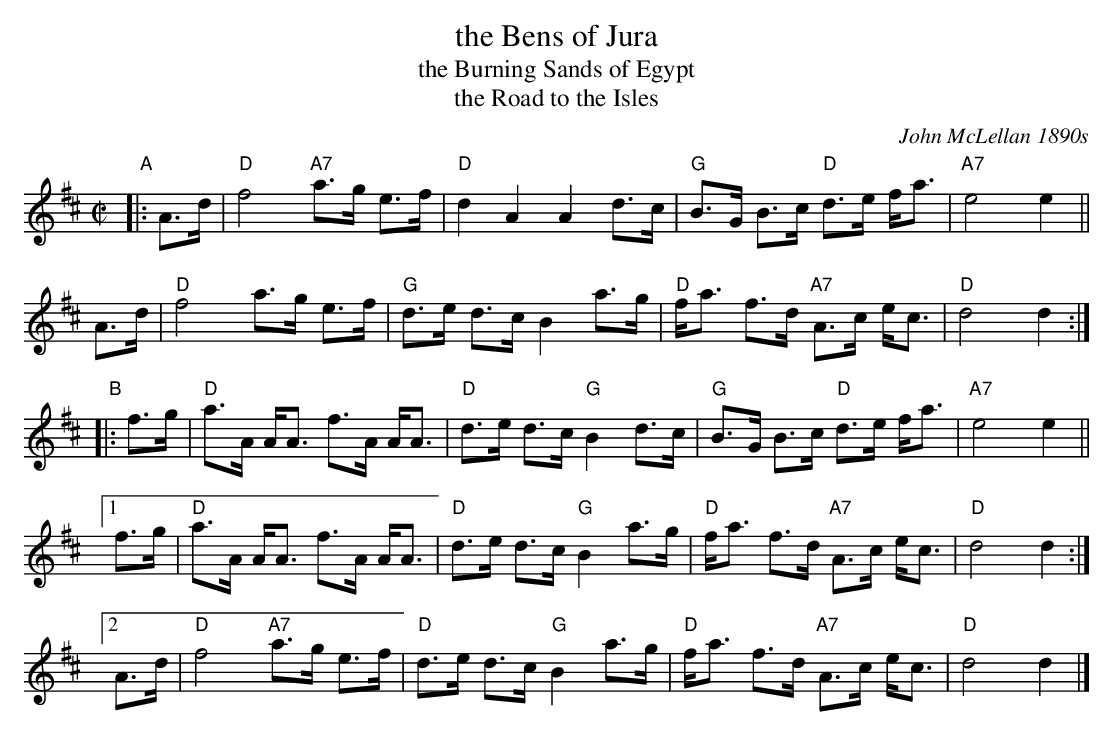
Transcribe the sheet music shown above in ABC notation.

X:1
T: the Bens of Jura
T: the Burning Sands of Egypt
T: the Road to the Isles
C: John McLellan 1890s
M: C|
L: 1/8
K:D
"A"|: A>d |\
"D"f4 "A7"a>g e>f | "D"d2 A2 A2 d>c |\
"G"B>G B>c "D"d>e f<a | "A7"e4 e2 ||
y3 A>d |\
"D"f4 a>g e>f | "G"d>e d>c B2 a>g |\
"D"f<a f>d "A7"A>c e<c | "D"d4 d2 :|
"B"|: f>g |\
"D"a>A A<A f>A A<A | "D"d>e d>c "G"B2 d>c |\
"G"B>G B>c "D"d>e f<a | "A7"e4 e2 ||
[1 f>g |\
"D"a>A A<A f>A A<A | "D"d>e d>c "G"B2 a>g |\
"D"f<a f>d "A7"A>c e<c | "D"d4 d2 :|
[2 A>d |\
"D"f4 "A7"a>g e>f | "D"d>e d>c "G"B2 a>g |\
"D"f<a f>d "A7"A>c e<c | "D"d4 d2 |]
